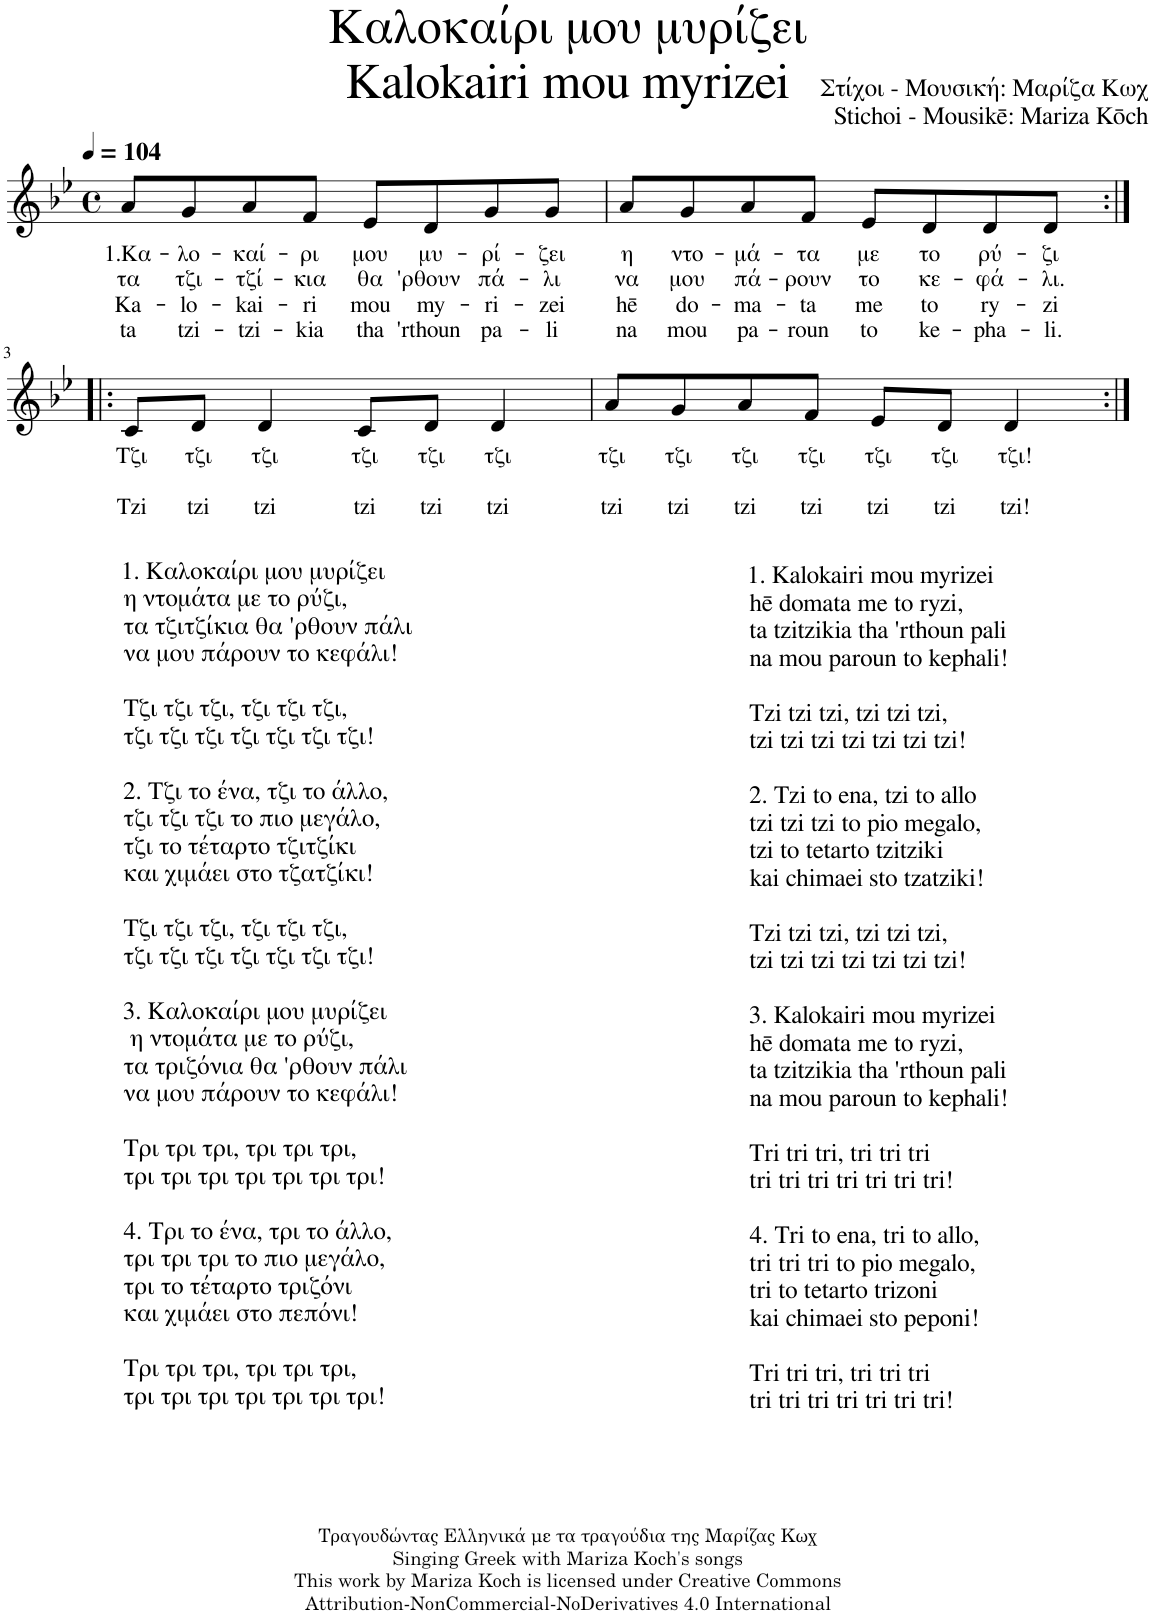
**kern	**text	**text	**text	**text
*part1	*part1	*part1	*part1	*part1
*staff1	*staff1	*staff1	*staff1	*staff1
*I"Piano	*	*	*	*
*I'Pno.	*	*	*	*
*clefG2	*	*	*	*
*k[b-e-]	*	*	*	*
*M4/4	*	*	*	*
*met(c)	*	*	*	*
*MM104	*	*	*	*
=1	=1	=1	=1	=1
!	!LO:LY:b	!LO:LY:b	!LO:LY:b	!LO:LY:b
8a/L	1.Κα-	τα	Ka-	ta
!	!LO:LY:b	!LO:LY:b	!LO:LY:b	!LO:LY:b
8g/	-λο-	τζι-	-lo-	tzi-
!	!LO:LY:b	!LO:LY:b	!LO:LY:b	!LO:LY:b
8a/	-καί-	-τζί-	-kai-	-tzi-
!	!LO:LY:b	!LO:LY:b	!LO:LY:b	!LO:LY:b
8f/J	-ρι	-κια	-ri	-kia
!	!LO:LY:b	!LO:LY:b	!LO:LY:b	!LO:LY:b
8e-/L	μου	θα	mou	tha
!	!LO:LY:b	!LO:LY:b	!LO:LY:b	!LO:LY:b
8d/	μυ-	'ρθουν	my-	'rthoun
!	!LO:LY:b	!LO:LY:b	!LO:LY:b	!LO:LY:b
8g/	-ρί-	πά-	-ri-	pa-
!	!LO:LY:b	!LO:LY:b	!LO:LY:b	!LO:LY:b
8g/J	-ζει	-λι	-zei	-li
=2	=2	=2	=2	=2
!	!LO:LY:b	!LO:LY:b	!LO:LY:b	!LO:LY:b
8a/L	η	να	hē	na
!	!LO:LY:b	!LO:LY:b	!LO:LY:b	!LO:LY:b
8g/	ντο-	μου	do-	mou
!	!LO:LY:b	!LO:LY:b	!LO:LY:b	!LO:LY:b
8a/	-μά-	πά-	-ma-	pa-
!	!LO:LY:b	!LO:LY:b	!LO:LY:b	!LO:LY:b
8f/J	-τα	-ρουν	-ta	-roun
!	!LO:LY:b	!LO:LY:b	!LO:LY:b	!LO:LY:b
8e-/L	με	το	me	to
!	!LO:LY:b	!LO:LY:b	!LO:LY:b	!LO:LY:b
8d/	το	κε-	to	ke-
!	!LO:LY:b	!LO:LY:b	!LO:LY:b	!LO:LY:b
8d/	ρύ-	-φά-	ry-	-pha-
!	!LO:LY:b	!LO:LY:b	!LO:LY:b	!LO:LY:b
8d/J	-ζι	-λι.	-zi	-li.
!!LO:LB:g=z
=3:|!|:	=3:|!|:	=3:|!|:	=3:|!|:	=3:|!|:
!	!LO:LY:b	!	!LO:LY:b	!
8c/L	Τζι	.	Tzi	.
!	!LO:LY:b	!	!LO:LY:b	!
8d/J	τζι	.	tzi	.
!	!LO:LY:b	!	!LO:LY:b	!
4d/	τζι	.	tzi	.
!	!LO:LY:b	!	!LO:LY:b	!
8c/L	τζι	.	tzi	.
!	!LO:LY:b	!	!LO:LY:b	!
8d/J	τζι	.	tzi	.
!	!LO:LY:b	!	!LO:LY:b	!
4d/	τζι	.	tzi	.
=4	=4	=4	=4	=4
!	!LO:LY:b	!	!LO:LY:b	!
8a/L	τζι	.	tzi	.
!	!LO:LY:b	!	!LO:LY:b	!
8g/	τζι	.	tzi	.
!	!LO:LY:b	!	!LO:LY:b	!
8a/	τζι	.	tzi	.
!	!LO:LY:b	!	!LO:LY:b	!
8f/J	τζι	.	tzi	.
!	!LO:LY:b	!	!LO:LY:b	!
8e-/L	τζι	.	tzi	.
!	!LO:LY:b	!	!LO:LY:b	!
8d/J	τζι	.	tzi	.
!LO:TX:b:t=1. Kalokairi mou myrizei	!	!	!	!
!LO:TX:b:t=hē domata me to ryzi,	!	!	!	!
!LO:TX:b:t=ta tzitzikia tha 'rthoun pali	!	!	!	!
!LO:TX:b:t=na mou paroun to kephali!	!	!	!	!
!LO:TX:b:t=Tzi tzi tzi, tzi tzi tzi,	!	!	!	!
!LO:TX:b:t=tzi tzi tzi tzi tzi tzi tzi!	!	!	!	!
!LO:TX:b:t=2. Tzi to ena, tzi to allo	!	!	!	!
!LO:TX:b:t=tzi tzi tzi to pio megalo,	!	!	!	!
!LO:TX:b:t=tzi to tetarto tzitziki	!	!	!	!
!LO:TX:b:t=kai chimaei sto tzatziki!	!	!	!	!
!LO:TX:b:t=Tzi tzi tzi, tzi tzi tzi,	!	!	!	!
!LO:TX:b:t=tzi tzi tzi tzi tzi tzi tzi!	!	!	!	!
!LO:TX:b:t=3. Kalokairi mou myrizei	!	!	!	!
!LO:TX:b:t=hē domata me to ryzi,	!	!	!	!
!LO:TX:b:t=ta tzitzikia tha 'rthoun pali	!	!	!	!
!LO:TX:b:t=na mou paroun to kephali!	!	!	!	!
!LO:TX:b:t=Tri tri tri, tri tri tri	!	!	!	!
!LO:TX:b:t=tri tri tri tri tri tri tri!	!	!	!	!
!LO:TX:b:t=4. Tri to ena, tri to allo,	!	!	!	!
!LO:TX:b:t=tri tri tri to pio megalo,	!	!	!	!
!LO:TX:b:t=tri to tetarto trizoni	!	!	!	!
!LO:TX:b:t=kai chimaei sto peponi!	!	!	!	!
!LO:TX:b:t=Tri tri tri, tri tri tri	!	!	!	!
!LO:TX:b:t=tri tri tri tri tri tri tri!	!	!	!	!
!LO:TX:b:t=1. Καλοκαίρι μου μυρίζει	!	!	!	!
!LO:TX:b:t=η ντομάτα με το ρύζι,	!	!	!	!
!LO:TX:b:t=τα τζιτζίκια θα 'ρθουν πάλι	!	!	!	!
!LO:TX:b:t=να μου πάρουν το κεφάλι!	!	!	!	!
!LO:TX:b:t=Τζι τζι τζι, τζι τζι τζι,	!	!	!	!
!LO:TX:b:t=τζι τζι τζι τζι τζι τζι τζι!	!	!	!	!
!LO:TX:b:t=2. Τζι το ένα, τζι το άλλο,	!	!	!	!
!LO:TX:b:t=τζι τζι τζι το πιο μεγάλο,	!	!	!	!
!LO:TX:b:t=τζι το τέταρτο τζιτζίκι	!	!	!	!
!LO:TX:b:t=και χιμάει στο τζατζίκι!	!	!	!	!
!LO:TX:b:t=Τζι τζι τζι, τζι τζι τζι,	!	!	!	!
!LO:TX:b:t=τζι τζι τζι τζι τζι τζι τζι!	!	!	!	!
!LO:TX:b:t=3. Καλοκαίρι μου μυρίζει	!	!	!	!
!LO:TX:b:t=η ντομάτα με το ρύζι,	!	!	!	!
!LO:TX:b:t=τα τριζόνια θα 'ρθουν πάλι	!	!	!	!
!LO:TX:b:t=να μου πάρουν το κεφάλι!	!	!	!	!
!LO:TX:b:t=Τρι τρι τρι, τρι τρι τρι,	!	!	!	!
!LO:TX:b:t=τρι τρι τρι τρι τρι τρι τρι!	!	!	!	!
!LO:TX:b:t=4. Τρι το ένα, τρι το άλλο,	!	!	!	!
!LO:TX:b:t=τρι τρι τρι το πιο μεγάλο,	!	!	!	!
!LO:TX:b:t=τρι το τέταρτο τριζόνι	!	!	!	!
!LO:TX:b:t=και χιμάει στο πεπόνι!	!	!	!	!
!LO:TX:b:t=Τρι τρι τρι, τρι τρι τρι,	!	!	!	!
!LO:TX:b:t=τρι τρι τρι τρι τρι τρι τρι!	!	!	!	!
!	!LO:LY:b	!	!LO:LY:b	!
4d/	τζι!	.	tzi!	.
=:|!	=:|!	=:|!	=:|!	=:|!
*-	*-	*-	*-	*-
